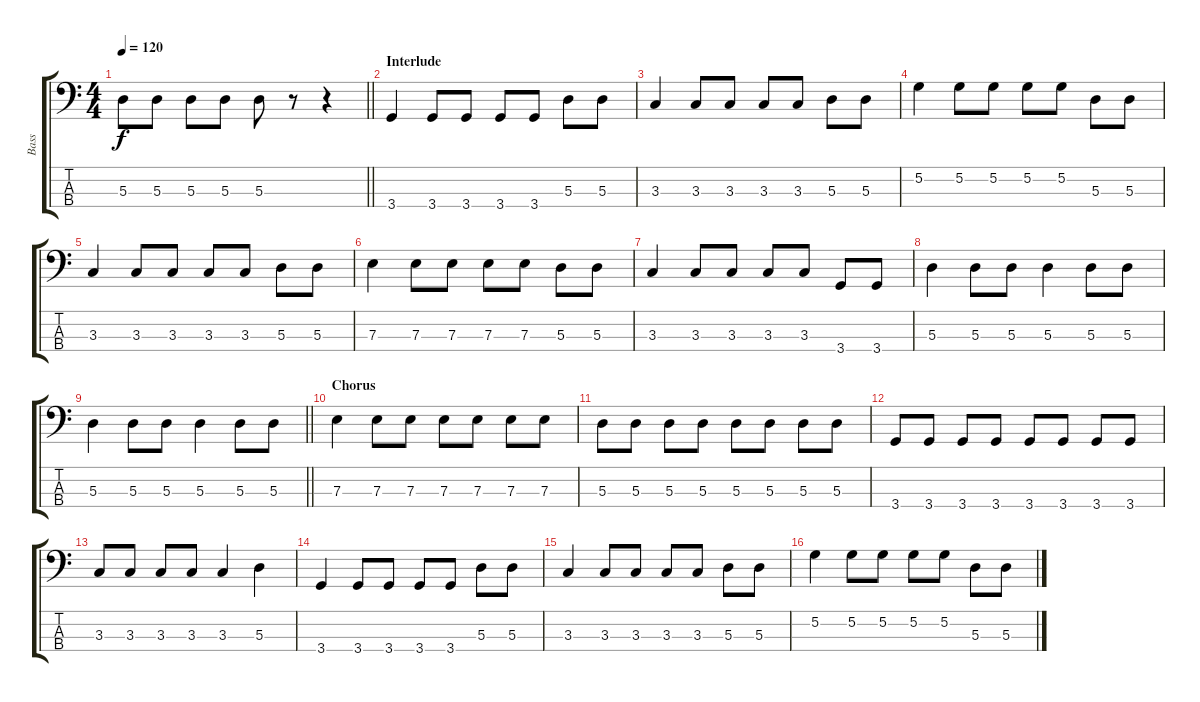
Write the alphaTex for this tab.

\track ("Bass" "Bass") {instrument electricbasspick}
\staff {score tabs}
\tuning (G2 D2 A1 E1) {hide}
\ts (4 4)
\tempo 120
\clef f4
\barLineRight lightlight
\ks c
5.3.8{dy f} 5.3.8 5.3.8 5.3.8 5.3.8 r.8 r.4 |
\section ("" "Interlude")
3.4.4 3.4.8 3.4.8 3.4.8 3.4.8 5.3.8 5.3.8 |
3.3.4 3.3.8 3.3.8 3.3.8 3.3.8 5.3.8 5.3.8 |
5.2.4 5.2.8 5.2.8 5.2.8 5.2.8 5.3.8 5.3.8 |
3.3.4 3.3.8 3.3.8 3.3.8 3.3.8 5.3.8 5.3.8 |
7.3.4 7.3.8 7.3.8 7.3.8 7.3.8 5.3.8 5.3.8 |
3.3.4 3.3.8 3.3.8 3.3.8 3.3.8 3.4.8 3.4.8 |
5.3.4 5.3.8 5.3.8 5.3.4 5.3.8 5.3.8 |
\barLineRight lightlight
5.3.4 5.3.8 5.3.8 5.3.4 5.3.8 5.3.8 |
\section ("" "Chorus")
7.3.4 7.3.8 7.3.8 7.3.8 7.3.8 7.3.8 7.3.8 |
5.3.8 5.3.8 5.3.8 5.3.8 5.3.8 5.3.8 5.3.8 5.3.8 |
3.4.8 3.4.8 3.4.8 3.4.8 3.4.8 3.4.8 3.4.8 3.4.8 |
3.3.8 3.3.8 3.3.8 3.3.8 3.3.4 5.3.4 |
3.4.4 3.4.8 3.4.8 3.4.8 3.4.8 5.3.8 5.3.8 |
3.3.4 3.3.8 3.3.8 3.3.8 3.3.8 5.3.8 5.3.8 |
5.2.4 5.2.8 5.2.8 5.2.8 5.2.8 5.3.8 5.3.8
